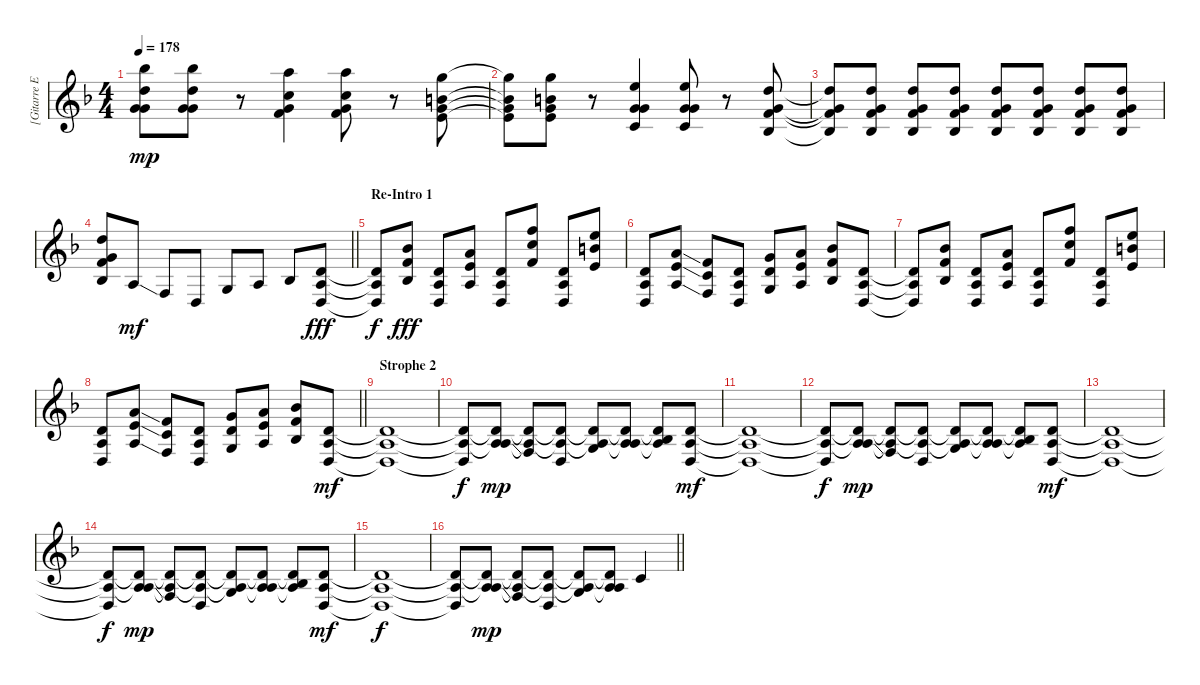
\track ("[Gitarre Effekt]" "[Gitarre E") {instrument distortionguitar}
\staff {score}
\tuning (E4 B3 G3 D3 A2 D2) {hide}
\ts (4 4)
\tempo 178
\clef g2
\ks dminor
(11.2{t} 0.3{t} 12.4{t} 10.5{t}).8{dy mp} (11.2 0.3 12.4 10.5).8 r.8 (10.2 0.3 10.4 8.5).4 (10.2 0.3 10.4 8.5).8 r.8 (8.2 0.3 9.4 7.5).8 |
(8.2{t} 0.3{t} 9.4{t} 7.5{t}).8 (8.2 0.3 9.4 7.5).8 r.8 (5.2 0.3 5.4 3.5).4 (5.2 0.3 5.4 3.5).8 r.8 (3.2 0.3 3.4 1.5).8 |
(3.2{t} 0.3{t} 3.4{t} 1.5{t}).8 (3.2 0.3 3.4 1.5).8 (3.2 0.3 3.4 1.5).8 (3.2 0.3 3.4 1.5).8 (3.2 0.3 3.4 1.5).8 (3.2 0.3 3.4 1.5).8 (3.2 0.3 3.4 1.5).8 (3.2 0.3 3.4 1.5).8 |
\barLineRight lightlight
(3.2 0.3 3.4 1.5).8 7.6{ss}.8{dy mf volume 12 instrument distortionguitar} 3.6.8 0.6.8 5.6.8 7.6.8 8.6.8 (0.4 0.5 0.6).8{dy fff volume 14 instrument overdrivenguitar} |
\section ("" "Re-Intro 1")
(0.4{t} 0.5{t} 0.6{t}).8{dy f volume 14 instrument overdrivenguitar} (8.4 8.5 8.6).8{dy fff} (0.4 0.5 0.6).8 (7.4 7.5 7.6).8 (0.4 0.5 0.6).8 (10.3 10.4 8.5).8 (0.4 0.5 0.6).8 (9.3 9.4 7.5).8 |
(0.4 0.5 0.6).8 (7.4{ss} 7.5{ss} 7.6{ss}).8 (3.4 3.5 3.6).8 (0.4 0.5 0.6).8 (5.4 5.5 5.6).8 (7.4 7.5 7.6).8 (8.4 8.5 8.6).8 (0.4 0.5 0.6).8 |
(0.4{t} 0.5{t} 0.6{t}).8 (8.4 8.5 8.6).8 (0.4 0.5 0.6).8 (7.4 7.5 7.6).8 (0.4 0.5 0.6).8 (10.3 10.4 8.5).8 (0.4 0.5 0.6).8 (9.3 9.4 7.5).8 |
\barLineRight lightlight
(0.4 0.5 0.6).8 (7.4{ss} 7.5{ss} 7.6{ss}).8 (3.4 3.5 3.6).8 (0.4 0.5 0.6).8 (5.4 5.5 5.6).8 (7.4 7.5 7.6).8 (8.4 8.5 8.6).8 (0.4 0.5 0.6).8{dy mf} |
\section ("" "Strophe 2")
(0.4{t} 0.5{t} 0.6{t}).1 |
(0.4{t} 0.5{t} 0.6{t}).8{dy f} (0.4{t} 0.5{t} 7.6{ss}).8{dy mp} (0.4{t} 0.5{t} 3.6).8 (0.4{t} 0.5{t} 0.6).8 (0.4{t} 0.5{t} 5.6).8 (0.4{t} 0.5{t} 7.6).8 (0.4{t} 0.5{t} 8.6).8 (0.4 0.5 0.6).8{dy mf} |
(0.4{t} 0.5{t} 0.6{t}).1 |
(0.4{t} 0.5{t} 0.6{t}).8{dy f} (0.4{t} 0.5{t} 7.6{ss}).8{dy mp} (0.4{t} 0.5{t} 3.6).8 (0.4{t} 0.5{t} 0.6).8 (0.4{t} 0.5{t} 5.6).8 (0.4{t} 0.5{t} 7.6).8 (0.4{t} 0.5{t} 8.6).8 (0.4 0.5 0.6).8{dy mf} |
(0.4{t} 0.5{t} 0.6{t}).1 |
(0.4{t} 0.5{t} 0.6{t}).8{dy f} (0.4{t} 0.5{t} 7.6{ss}).8{dy mp} (0.4{t} 0.5{t} 3.6).8 (0.4{t} 0.5{t} 0.6).8 (0.4{t} 0.5{t} 5.6).8 (0.4{t} 0.5{t} 7.6).8 (0.4{t} 0.5{t} 8.6).8 (0.4 0.5 0.6).8{dy mf} |
(0.4{t} 0.5{t} 0.6{t}).1{dy f} |
\barLineRight lightlight
(0.4{t} 0.5{t} 0.6{t}).8 (0.4{t} 0.5{t} 7.6{ss}).8{dy mp} (0.4{t} 0.5{t} 3.6).8 (0.4{t} 0.5{t} 0.6).8 (0.4{t} 0.5{t} 5.6).8 (0.4{t} 0.5{t} 7.6).8 3.5.4
